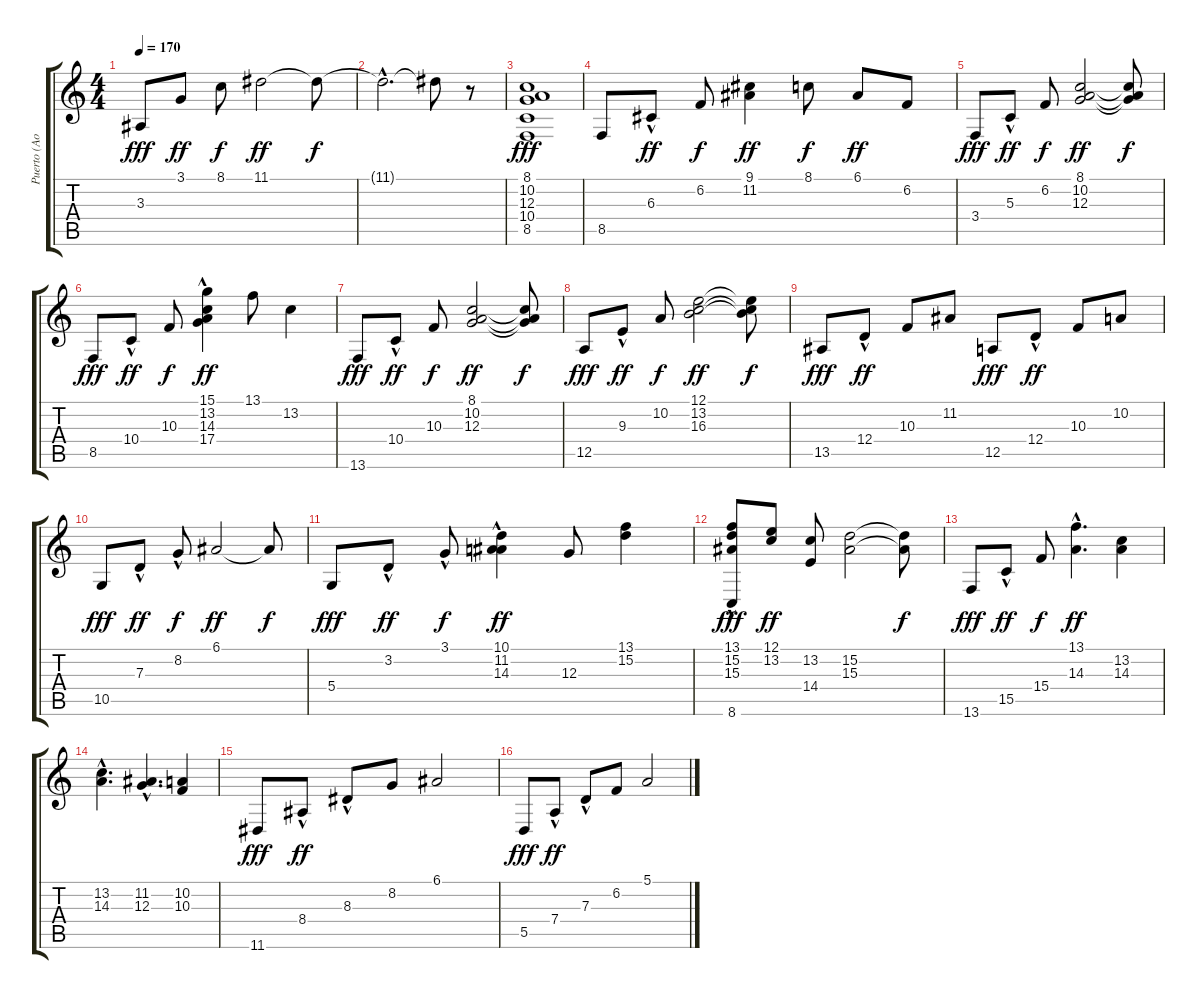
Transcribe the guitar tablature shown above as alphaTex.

\track ("Puerto (Aoshi)" "Puerto (Ao") {instrument honkytonkpiano}
\staff {score tabs}
\tuning (E4 B3 G3 D3 A2 E2) {hide}
\ts (4 4)
\tempo 170
\clef g2
\ks c
3.3.8{dy fff} 3.1.8{dy ff} 8.1.8{dy f} 11.1.2{dy ff} 11.1{t}.8{dy f} |
11.1{hac t}.2{d} 11.1{t}.8 r.8 |
(8.1 10.2 12.3 10.4 8.5).1{dy fff} |
8.5.8 6.3{hac}.8{dy ff} 6.2.8{dy f} (9.1 11.2).4{dy ff} 8.1.8{dy f} 6.1.8{dy ff} 6.2.8 |
3.4.8{dy fff} 5.3{hac}.8{dy ff} 6.2.8{dy f} (8.1 10.2 12.3).2{dy ff} (8.1{t} 10.2{t} 12.3{t}).8{dy f} |
8.5.8{dy fff} 10.4{hac}.8{dy ff} 10.3.8{dy f} (15.1 13.2{hac} 14.3 17.4).4{dy ff} 13.1.8 13.2.4 |
13.6.8{dy fff} 10.4{hac}.8{dy ff} 10.3.8{dy f} (8.1 10.2 12.3).2{dy ff} (8.1{t} 10.2{t} 12.3{t}).8{dy f} |
12.5.8{dy fff} 9.3{hac}.8{dy ff} 10.2.8{dy f} (12.1 13.2 16.3).2{dy ff} (12.1{t} 13.2{t} 16.3{t}).8{dy f} |
13.5.8{dy fff} 12.4{hac}.8{dy ff} 10.3.8 11.2.8 12.5.8{dy fff} 12.4{hac}.8{dy ff} 10.3.8 10.2.8 |
10.5.8{dy fff} 7.3{hac}.8{dy ff} 8.2{hac}.8{dy f} 6.1.2{dy ff} 6.1{t}.8{dy f} |
5.4.8{dy fff} 3.2{hac}.8{dy ff} 3.1{hac}.8{dy f} (10.1{hac} 11.2 14.3).4{dy ff} 12.3.8 (13.1 15.2).4 |
(13.1 15.2 15.3{hac} 8.6).8{dy fff} (12.1 13.2).8{dy ff} (13.2 14.4).8 (15.2 15.3).2 (15.2{t} 15.3{t}).8{dy f} |
13.6.8{dy fff} 15.5{hac}.8{dy ff} 15.4.8{dy f} (13.1{hac} 14.3{hac}).4{d dy ff} (13.2 14.3).4 |
(13.2{hac} 14.3{hac}).4{d} (11.2{hac} 12.3{hac}).4{d} (10.2 10.3).4 |
11.6.8{dy fff} 8.4{hac}.8{dy ff} 8.3{hac}.8 8.2.8 6.1.2 |
5.5.8{dy fff} 7.4{hac}.8{dy ff} 7.3{hac}.8 6.2.8 5.1.2
